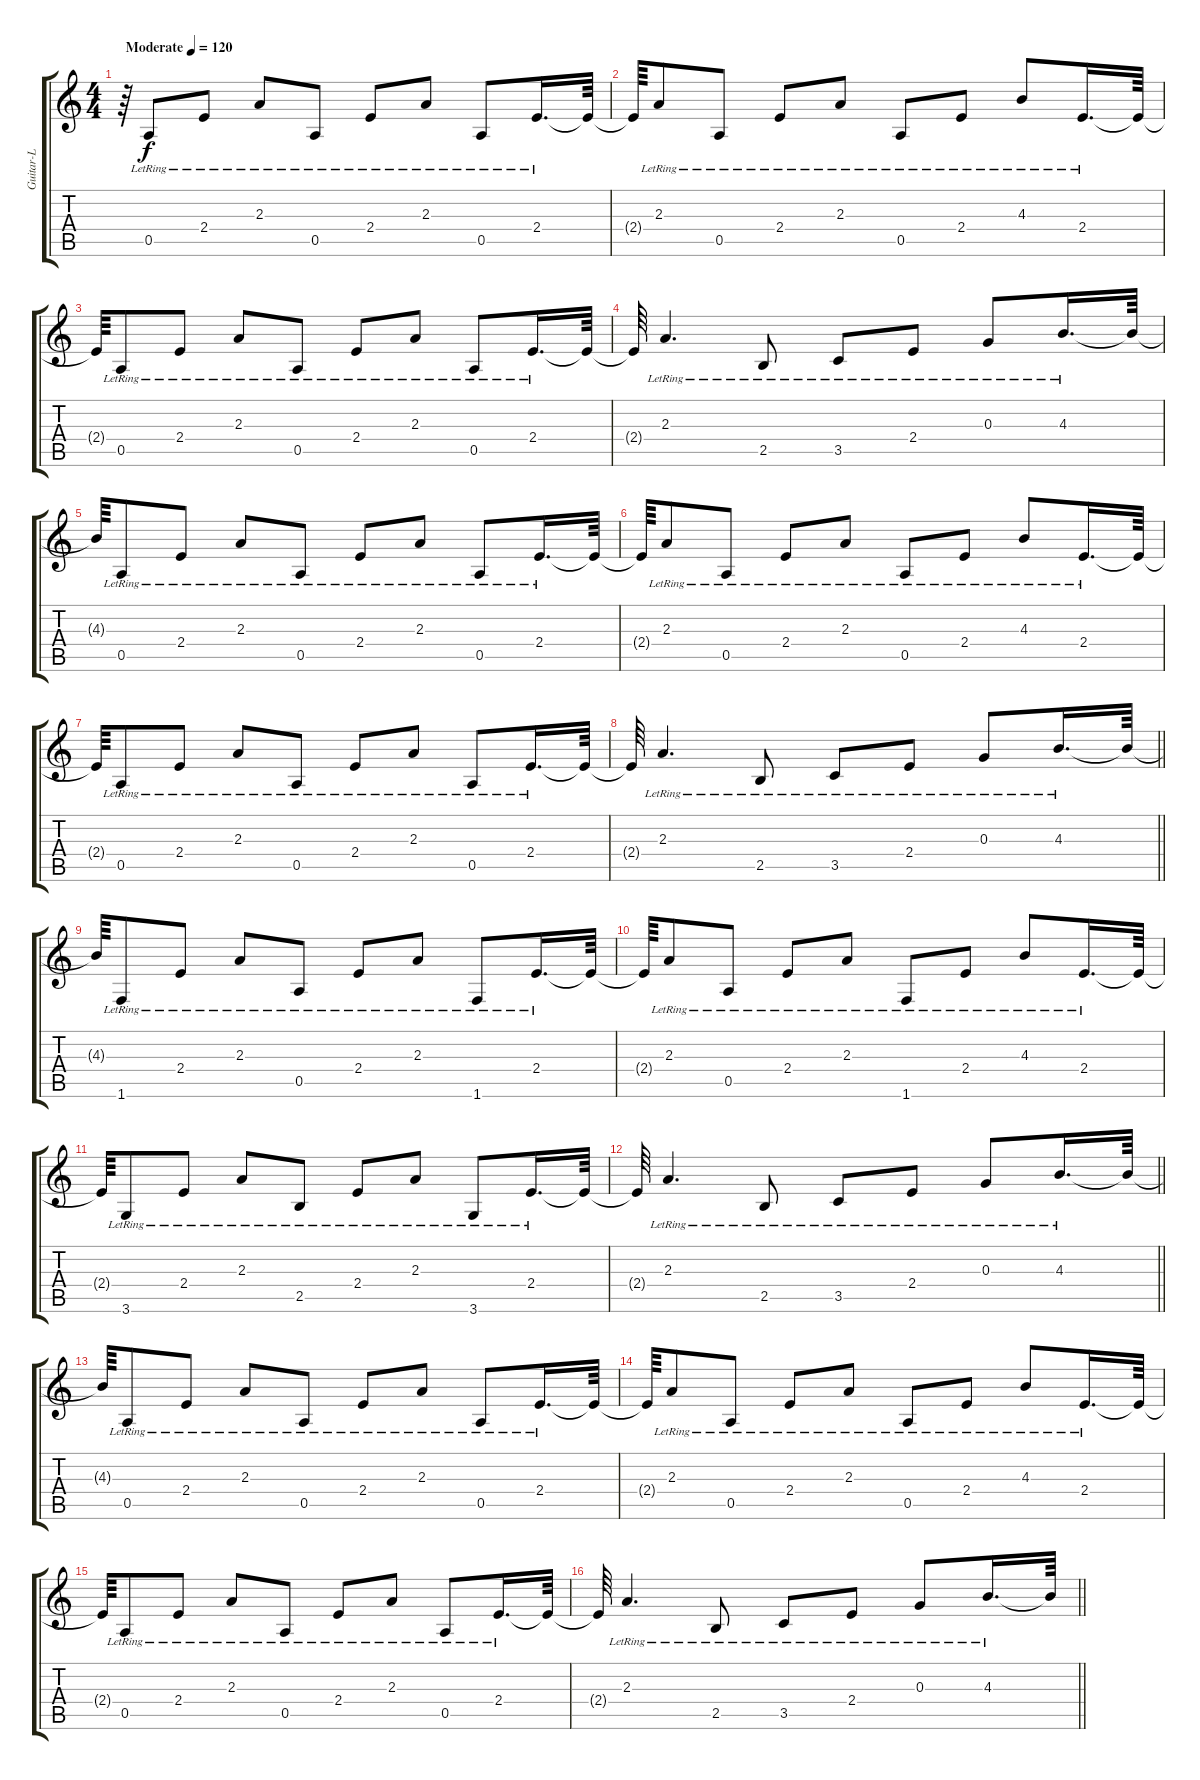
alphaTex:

\track ("Guitar-L" "Guitar-L") {instrument acousticguitarnylon}
\staff {score tabs}
\tuning (E4 B3 G3 D3 A2 E2) {hide}
\ts (4 4)
\tempo (120 "Moderate")
\clef g2
\ks c
r.64{dy f instrument acousticguitarnylon} 0.5{lr}.8 2.4{lr}.8 2.3{lr}.8 0.5{lr}.8 2.4{lr}.8 2.3{lr}.8 0.5{lr}.8 2.4{lr}.16{d} 2.4{t}.64 |
2.4{t}.64 2.3{lr}.8 0.5{lr}.8 2.4{lr}.8 2.3{lr}.8 0.5{lr}.8 2.4{lr}.8 4.3{lr}.8 2.4{lr}.16{d} 2.4{t}.64 |
2.4{t}.64 0.5{lr}.8 2.4{lr}.8 2.3{lr}.8 0.5{lr}.8 2.4{lr}.8 2.3{lr}.8 0.5{lr}.8 2.4{lr}.16{d} 2.4{t}.64 |
2.4{t}.64 2.3{lr}.4{d} 2.5{lr}.8 3.5{lr}.8 2.4{lr}.8 0.3{lr}.8 4.3{lr}.16{d} 4.3{t}.64 |
4.3{t}.64 0.5{lr}.8 2.4{lr}.8 2.3{lr}.8 0.5{lr}.8 2.4{lr}.8 2.3{lr}.8 0.5{lr}.8 2.4{lr}.16{d} 2.4{t}.64 |
2.4{t}.64 2.3{lr}.8 0.5{lr}.8 2.4{lr}.8 2.3{lr}.8 0.5{lr}.8 2.4{lr}.8 4.3{lr}.8 2.4{lr}.16{d} 2.4{t}.64 |
2.4{t}.64 0.5{lr}.8 2.4{lr}.8 2.3{lr}.8 0.5{lr}.8 2.4{lr}.8 2.3{lr}.8 0.5{lr}.8 2.4{lr}.16{d} 2.4{t}.64 |
\barLineRight lightlight
2.4{t}.64 2.3{lr}.4{d} 2.5{lr}.8 3.5{lr}.8 2.4{lr}.8 0.3{lr}.8 4.3{lr}.16{d} 4.3{t}.64 |
\section ("" "")
4.3{t}.64 1.6{lr}.8 2.4{lr}.8 2.3{lr}.8 0.5{lr}.8 2.4{lr}.8 2.3{lr}.8 1.6{lr}.8 2.4{lr}.16{d} 2.4{t}.64 |
2.4{t}.64 2.3{lr}.8 0.5{lr}.8 2.4{lr}.8 2.3{lr}.8 1.6{lr}.8 2.4{lr}.8 4.3{lr}.8 2.4{lr}.16{d} 2.4{t}.64 |
2.4{t}.64 3.6{lr}.8 2.4{lr}.8 2.3{lr}.8 2.5{lr}.8 2.4{lr}.8 2.3{lr}.8 3.6{lr}.8 2.4{lr}.16{d} 2.4{t}.64 |
\barLineRight lightlight
2.4{t}.64 2.3{lr}.4{d} 2.5{lr}.8 3.5{lr}.8 2.4{lr}.8 0.3{lr}.8 4.3{lr}.16{d} 4.3{t}.64 |
\section ("" "")
4.3{t}.64 0.5{lr}.8 2.4{lr}.8 2.3{lr}.8 0.5{lr}.8 2.4{lr}.8 2.3{lr}.8 0.5{lr}.8 2.4{lr}.16{d} 2.4{t}.64 |
2.4{t}.64 2.3{lr}.8 0.5{lr}.8 2.4{lr}.8 2.3{lr}.8 0.5{lr}.8 2.4{lr}.8 4.3{lr}.8 2.4{lr}.16{d} 2.4{t}.64 |
2.4{t}.64 0.5{lr}.8 2.4{lr}.8 2.3{lr}.8 0.5{lr}.8 2.4{lr}.8 2.3{lr}.8 0.5{lr}.8 2.4{lr}.16{d} 2.4{t}.64 |
\barLineRight lightlight
2.4{t}.64 2.3{lr}.4{d} 2.5{lr}.8 3.5{lr}.8 2.4{lr}.8 0.3{lr}.8 4.3{lr}.16{d} 4.3{t}.64
